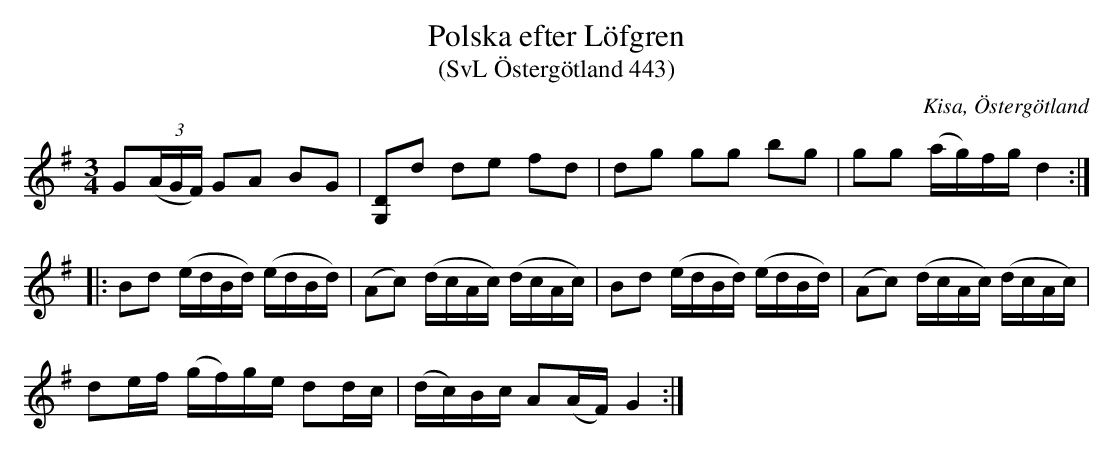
X:1
T:Polska efter Löfgren
T:(SvL Östergötland 443)
O:Kisa, Östergötland
M:3/4
L:1/16
K:G
G2(3(AGF) G2A2 B2G2|[G,D]2d2 d2e2 f2d2|d2g2 g2g2 b2g2|g2g2 (ag)fg d4:|
|:B2d2 (edBd) (edBd)|(A2c2) (dcAc) (dcAc)|B2d2 (edBd) (edBd)|(A2c2) (dcAc) (dcAc)|
d2ef (gf)ge d2dc|(dc)Bc A2(AF) G4:|
